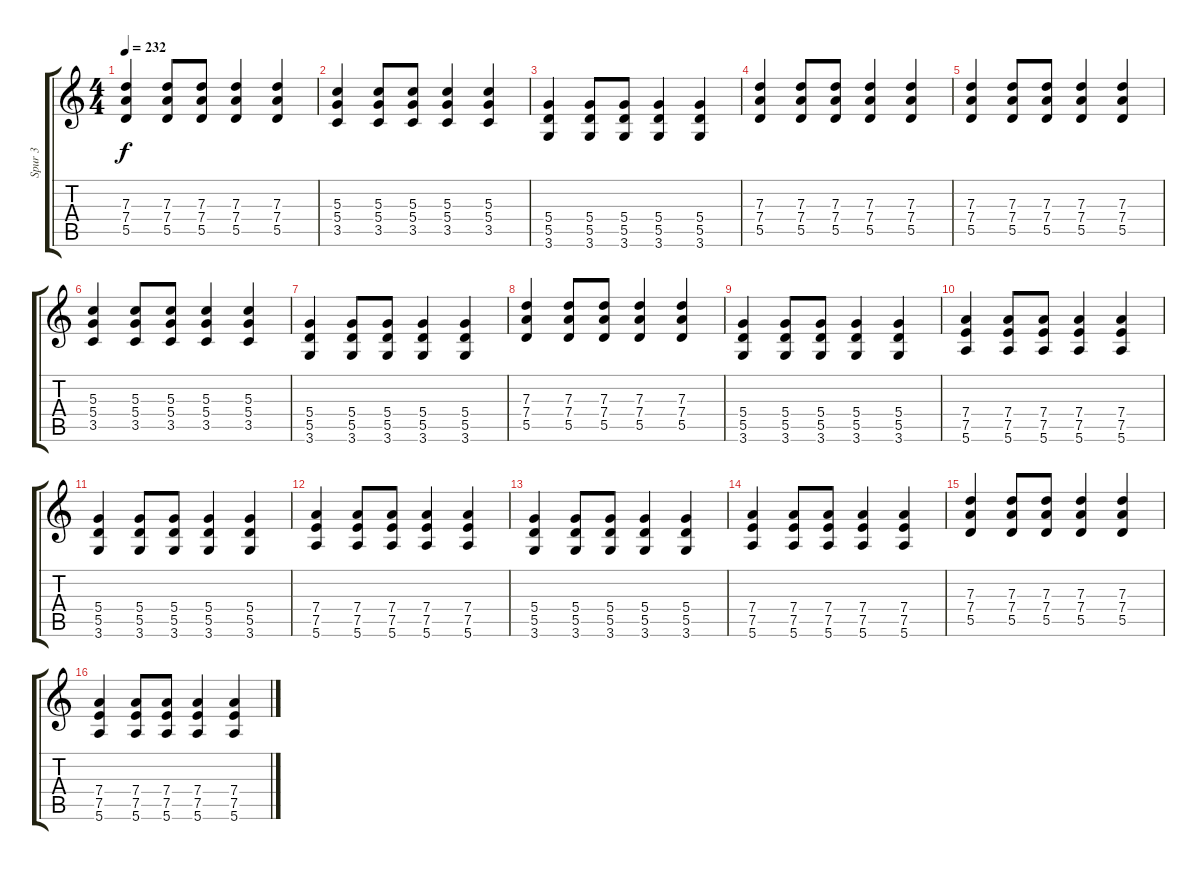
\track ("Spur 3" "Spur 3") {instrument overdrivenguitar}
\staff {score tabs}
\tuning (E4 B3 G3 D3 A2 E2) {hide}
\ts (4 4)
\tempo 232
\clef g2
\ks c
(7.3 7.4 5.5).4{dy f} (7.3 7.4 5.5).8 (7.3 7.4 5.5).8 (7.3 7.4 5.5).4 (7.3 7.4 5.5).4 |
(5.3 5.4 3.5).4 (5.3 5.4 3.5).8 (5.3 5.4 3.5).8 (5.3 5.4 3.5).4 (5.3 5.4 3.5).4 |
(5.4 5.5 3.6).4 (5.4 5.5 3.6).8 (5.4 5.5 3.6).8 (5.4 5.5 3.6).4 (5.4 5.5 3.6).4 |
(7.3 7.4 5.5).4 (7.3 7.4 5.5).8 (7.3 7.4 5.5).8 (7.3 7.4 5.5).4 (7.3 7.4 5.5).4 |
(7.3 7.4 5.5).4 (7.3 7.4 5.5).8 (7.3 7.4 5.5).8 (7.3 7.4 5.5).4 (7.3 7.4 5.5).4 |
(5.3 5.4 3.5).4 (5.3 5.4 3.5).8 (5.3 5.4 3.5).8 (5.3 5.4 3.5).4 (5.3 5.4 3.5).4 |
(5.4 5.5 3.6).4 (5.4 5.5 3.6).8 (5.4 5.5 3.6).8 (5.4 5.5 3.6).4 (5.4 5.5 3.6).4 |
(7.3 7.4 5.5).4 (7.3 7.4 5.5).8 (7.3 7.4 5.5).8 (7.3 7.4 5.5).4 (7.3 7.4 5.5).4 |
(5.4 5.5 3.6).4 (5.4 5.5 3.6).8 (5.4 5.5 3.6).8 (5.4 5.5 3.6).4 (5.4 5.5 3.6).4 |
(7.4 7.5 5.6).4 (7.4 7.5 5.6).8 (7.4 7.5 5.6).8 (7.4 7.5 5.6).4 (7.4 7.5 5.6).4 |
(5.4 5.5 3.6).4 (5.4 5.5 3.6).8 (5.4 5.5 3.6).8 (5.4 5.5 3.6).4 (5.4 5.5 3.6).4 |
(7.4 7.5 5.6).4 (7.4 7.5 5.6).8 (7.4 7.5 5.6).8 (7.4 7.5 5.6).4 (7.4 7.5 5.6).4 |
(5.4 5.5 3.6).4 (5.4 5.5 3.6).8 (5.4 5.5 3.6).8 (5.4 5.5 3.6).4 (5.4 5.5 3.6).4 |
(7.4 7.5 5.6).4 (7.4 7.5 5.6).8 (7.4 7.5 5.6).8 (7.4 7.5 5.6).4 (7.4 7.5 5.6).4 |
(7.3 7.4 5.5).4 (7.3 7.4 5.5).8 (7.3 7.4 5.5).8 (7.3 7.4 5.5).4 (7.3 7.4 5.5).4 |
(7.4 7.5 5.6).4 (7.4 7.5 5.6).8 (7.4 7.5 5.6).8 (7.4 7.5 5.6).4 (7.4 7.5 5.6).4
